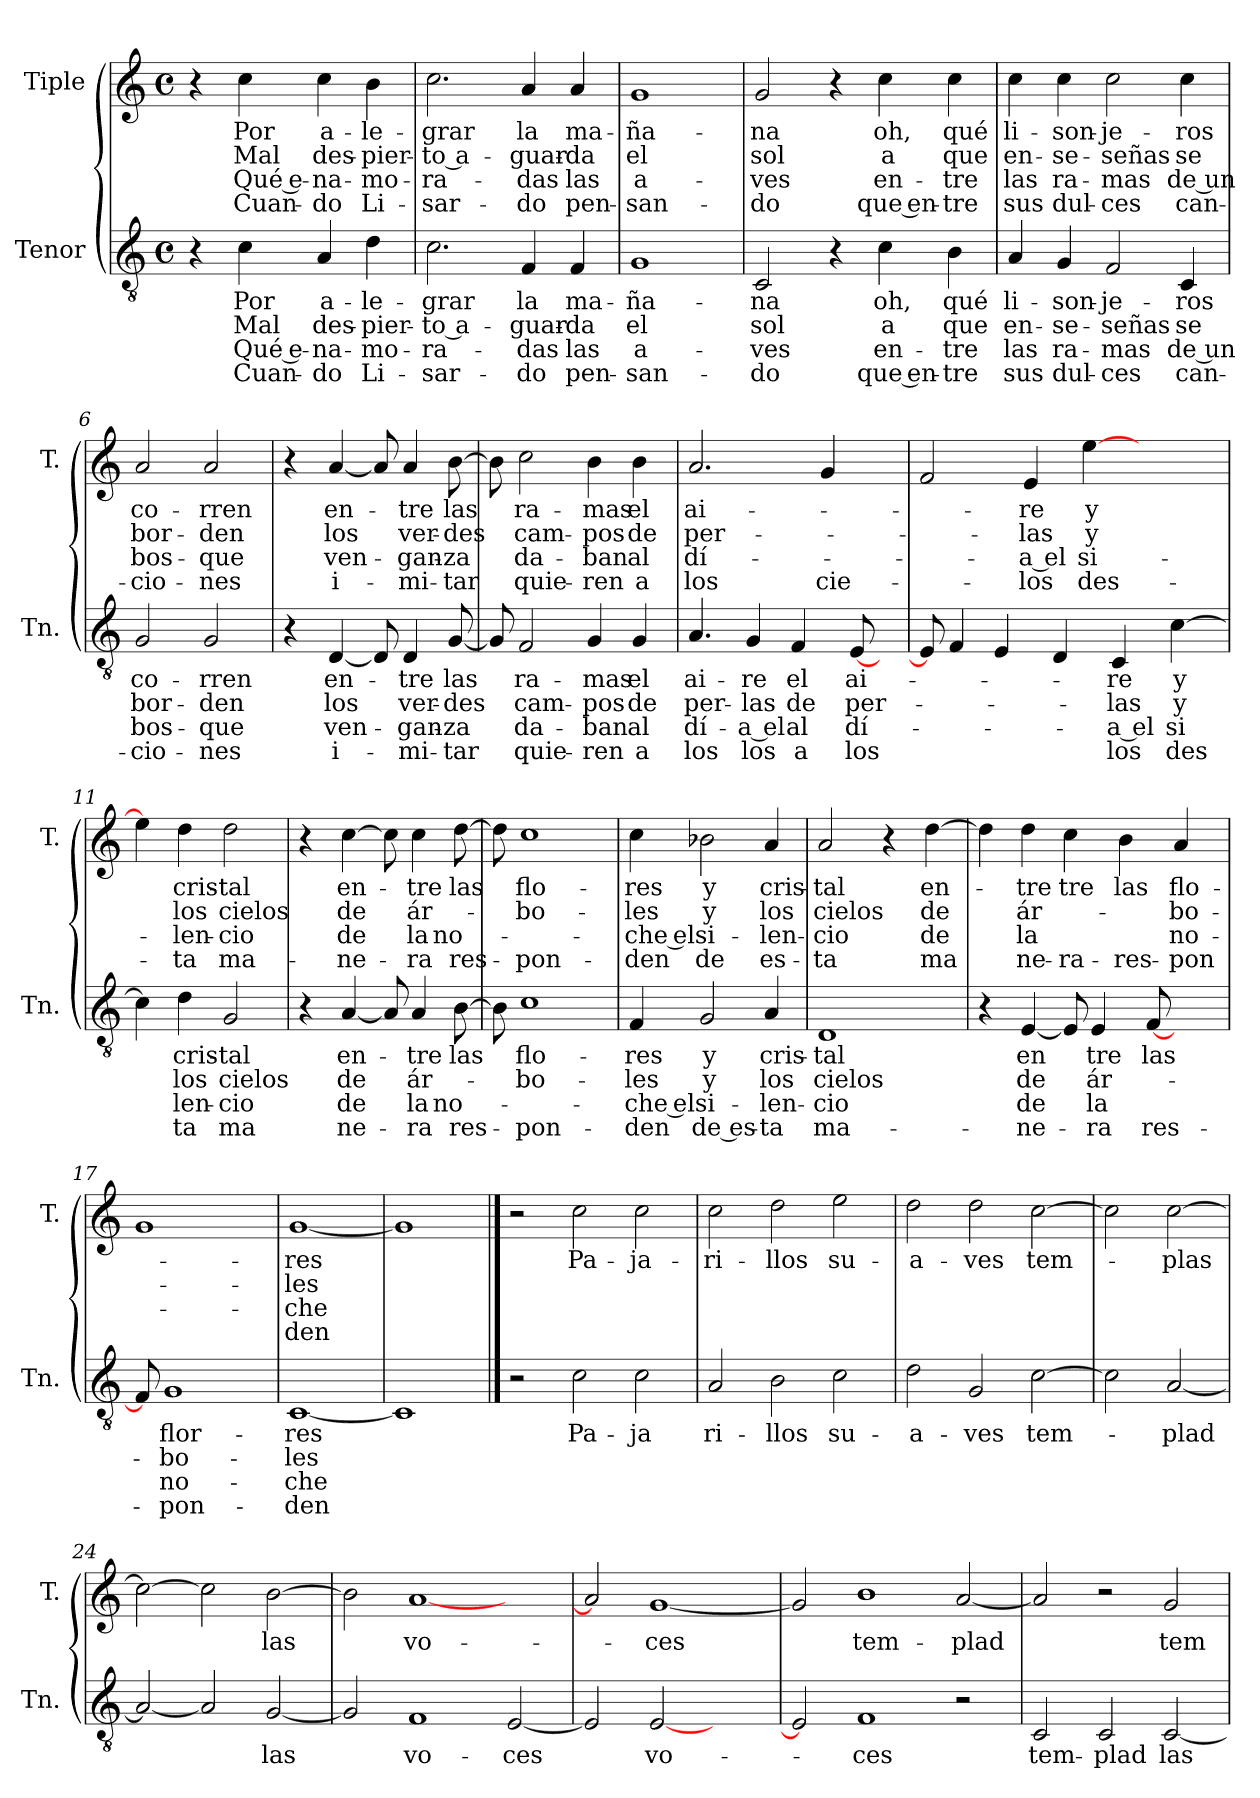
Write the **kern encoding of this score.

**kern	**text	**text	**text	**text	**kern	**text	**text	**text	**text
*part2	*part2	*part2	*part2	*part2	*part1	*part1	*part1	*part1	*part1
*staff2	*staff2	*staff2	*staff2	*staff2	*staff1	*staff1	*staff1	*staff1	*staff1
*I"Tenor	*	*	*	*	*I"Tiple	*	*	*	*
*I'Tn.	*	*	*	*	*I'T.	*	*	*	*
*clefGv2	*	*	*	*	*clefG2	*	*	*	*
*M4/4	*	*	*	*	*M4/4	*	*	*	*
*met(c)	*	*	*	*	*met(c)	*	*	*	*
=1	=1	=1	=1	=1	=1	=1	=1	=1	=1
4r	.	.	.	.	4r	.	.	.	.
4c	Por	Mal	Qué e-	Cuan-	4cc	Por	Mal	Qué e-	Cuan-
4A	a-	des-	-na-	-do	4cc	a-	des-	-na-	-do
4d	-le-	-pier-	-mo-	Li-	4b	-le-	-pier-	-mo-	Li-
=2	=2	=2	=2	=2	=2	=2	=2	=2	=2
2.c	-grar	to a-	-ra-	-sar-	2.cc	-grar	to a-	-ra-	-sar-
4F	la	-guar-	-das	-do	4a	la	-guar-	-das	-do
4F	ma-	-da	las	pen-	4a	ma-	-da	las	pen-
=3	=3	=3	=3	=3	=3	=3	=3	=3	=3
1G	-ña-	el	a-	-san-	1g	-ña-	el	a-	-san-
=4	=4	=4	=4	=4	=4	=4	=4	=4	=4
2C	-na	sol	-ves	-do	2g	-na	sol	-ves	-do
4r	.	.	.	.	4r	.	.	.	.
4c	oh,	a	en-	que en-	4cc	oh,	a	en-	que en-
4B	qué	que	-tre	-tre	4cc	qué	que	-tre	-tre
=5	=5	=5	=5	=5	=5	=5	=5	=5	=5
4A	li-	en-	las	sus	4cc	li-	en-	las	sus
4G	-son-	-se-	ra-	dul-	4cc	-son-	-se-	ra-	dul-
2F	-je-	-señas	-mas	-ces	2cc	-je-	-señas	-mas	-ces
4C	-ros	se	de un	can-	4cc	-ros	se	de un	can-
=6	=6	=6	=6	=6	=6	=6	=6	=6	=6
2G	co-	bor-	bos-	-cio-	2a	co-	bor-	bos-	-cio-
2G	-rren	-den	-que	-nes	2a	-rren	-den	-que	-nes
=7	=7	=7	=7	=7	=7	=7	=7	=7	=7
4r	.	.	.	.	4r	.	.	.	.
[4D	en-	los	ven-	i-	[4a	en-	los	ven-	i-
8D]	.	.	.	.	8a]	.	.	.	.
4D	-tre	ver-	-gan-	-mi-	4a	-tre	ver-	-gan-	-mi-
[8G	las	-des	-za	-tar	[8b	las	-des	-za	-tar
=8	=8	=8	=8	=8	=8	=8	=8	=8	=8
8G]	.	.	.	.	8b]	.	.	.	.
2F	ra-	cam-	da-	quie-	2cc	ra-	cam-	da-	quie-
4G	-mas	-pos	-ban	-ren	4b	-mas	-pos	-ban	-ren
4G	el	de	al	a	4b	el	de	al	a
=9	=9	=9	=9	=9	=9	=9	=9	=9	=9
4.A	ai-	per-	dí-	los	2.a	ai-	per-	dí-	los
4G	-re	-las	-a el	-los	.	.	.	.	.
4F	el	de	al	a	.	.	.	.	.
.	.	.	.	.	4g	.	.	.	cie-
[8E	ai-	per-	dí-	los	.	.	.	.	.
8ryy	.	.	.	.	8ryy	.	.	.	.
=10	=10	=10	=10	=10	=10	=10	=10	=10	=10
8E]	.	.	.	.	2f	.	.	.	.
4F	.	.	.	.	.	.	.	.	.
4E	.	.	.	.	.	.	.	.	.
.	.	.	.	.	4e	-re	-las	-a el	-los
4D	.	.	.	.	.	.	.	.	.
.	.	.	.	.	[4ee	y	y	si-	des-
4C	-re	-las	-a el	-los	.	.	.	.	.
.	.	.	.	.	4ryy	.	.	.	.
[4c	y	y	si	des	.	.	.	.	.
.	.	.	.	.	8ryy	.	.	.	.
=11	=11	=11	=11	=11	=11	=11	=11	=11	=11
4c]	.	.	.	.	4ee]	.	.	.	.
4d	cris-	los	-len-	-ta	4dd	cris-	los	-len-	-ta
2G	-tal	cielos	-cio	ma	2dd	-tal	cielos	-cio	ma-
=12	=12	=12	=12	=12	=12	=12	=12	=12	=12
4r	.	.	.	.	4r	.	.	.	.
[4A	en-	de	de	-ne-	[4cc	en-	de	de	-ne-
8A]	.	.	.	.	8cc]	.	.	.	.
4A	-tre	ár-	la	-ra	4cc	-tre	ár-	la	-ra
[8B	las	.	no-	res-	[8dd	las	.	no-	res-
=13	=13	=13	=13	=13	=13	=13	=13	=13	=13
8B]	.	.	.	.	8dd]	.	.	.	.
1c	flo-	-bo-	.	-pon-	1cc	flo-	-bo-	.	-pon-
=14	=14	=14	=14	=14	=14	=14	=14	=14	=14
4F	-res	-les	-che el	-den	4cc	-res	-les	-che el	-den
2G	y	y	si-	de es-	2b-X	y	y	si-	de
4A	cris-	los	-len-	-ta	4a	cris-	los	-len-	es-
=15	=15	=15	=15	=15	=15	=15	=15	=15	=15
1D	-tal	cielos	-cio	ma-	2a	-tal	cielos	-cio	-ta
.	.	.	.	.	4r	.	.	.	.
.	.	.	.	.	[4dd	en-	de	de	ma
=16	=16	=16	=16	=16	=16	=16	=16	=16	=16
4r	.	.	.	.	4dd]	.	.	.	.
[4E	en	de	de	-ne-	4dd	-tre	ár-	la	-ne-
8E]	.	.	.	.	4cc	tre	.	.	-ra-
4E	-tre	ár-	la	-ra	.	.	.	.	.
.	.	.	.	.	4b	las	.	.	-res-
[8F	las	.	.	res-	.	.	.	.	.
8ryy	.	.	.	.	4a	flo-	-bo-	no-	-pon
8ryy	.	.	.	.	.	.	.	.	.
=17	=17	=17	=17	=17	=17	=17	=17	=17	=17
8F]	.	.	.	.	1g	.	.	.	.
1G	flor-	-bo-	no-	-pon-	.	.	.	.	.
.	.	.	.	.	8ryy	.	.	.	.
=18	=18	=18	=18	=18	=18	=18	=18	=18	=18
[1C	-res	-les	-che	-den	[1g	-res	-les	-che	-den
=19	=19	=19	=19	=19	=19	=19	=19	=19	=19
1C]	.	.	.	.	1g]	.	.	.	.
!!LO:LB:g=z
==20	==20	==20	==20	==20	==20	==20	==20	==20	==20
2r	.	.	.	.	2r	.	.	.	.
2c	Pa-	.	.	.	2cc	Pa-	.	.	.
2c	-ja	.	.	.	2cc	-ja-	.	.	.
=21	=21	=21	=21	=21	=21	=21	=21	=21	=21
2A	-ri-	.	.	.	2cc	-ri-	.	.	.
2B	-llos	.	.	.	2dd	-llos	.	.	.
2c	su-	.	.	.	2ee	su-	.	.	.
=22	=22	=22	=22	=22	=22	=22	=22	=22	=22
2d	-a-	.	.	.	2dd	-a-	.	.	.
2G	-ves	.	.	.	2dd	-ves	.	.	.
[2c	tem-	.	.	.	[2cc	tem-	.	.	.
=23	=23	=23	=23	=23	=23	=23	=23	=23	=23
2c]	.	.	.	.	2cc]	.	.	.	.
[2A	-plad	.	.	.	[2cc	-plas	.	.	.
=24	=24	=24	=24	=24	=24	=24	=24	=24	=24
2A_	.	.	.	.	2cc_	.	.	.	.
2A]	.	.	.	.	2cc]	.	.	.	.
[2G	las	.	.	.	[2b	las	.	.	.
=25	=25	=25	=25	=25	=25	=25	=25	=25	=25
2G]	.	.	.	.	2b]	.	.	.	.
1F	vo-	.	.	.	[1a	vo-	.	.	.
[2E	-ces	.	.	.	2ryy	.	.	.	.
=26	=26	=26	=26	=26	=26	=26	=26	=26	=26
2E]	.	.	.	.	2a]	.	.	.	.
[2E	vo-	.	.	.	[1g	-ces	.	.	.
2ryy	.	.	.	.	.	.	.	.	.
=27	=27	=27	=27	=27	=27	=27	=27	=27	=27
2E]	.	.	.	.	2g]	.	.	.	.
1F	-ces	.	.	.	1b	tem-	.	.	.
2r	.	.	.	.	[2a	-plad	.	.	.
=28	=28	=28	=28	=28	=28	=28	=28	=28	=28
2C	tem-	.	.	.	2a]	.	.	.	.
2C	-plad	.	.	.	2r	.	.	.	.
[2C	las	.	.	.	2g	tem-	.	.	.
=	=	=	=	=	=	=	=	=	=
*-	*-	*-	*-	*-	*-	*-	*-	*-	*-
